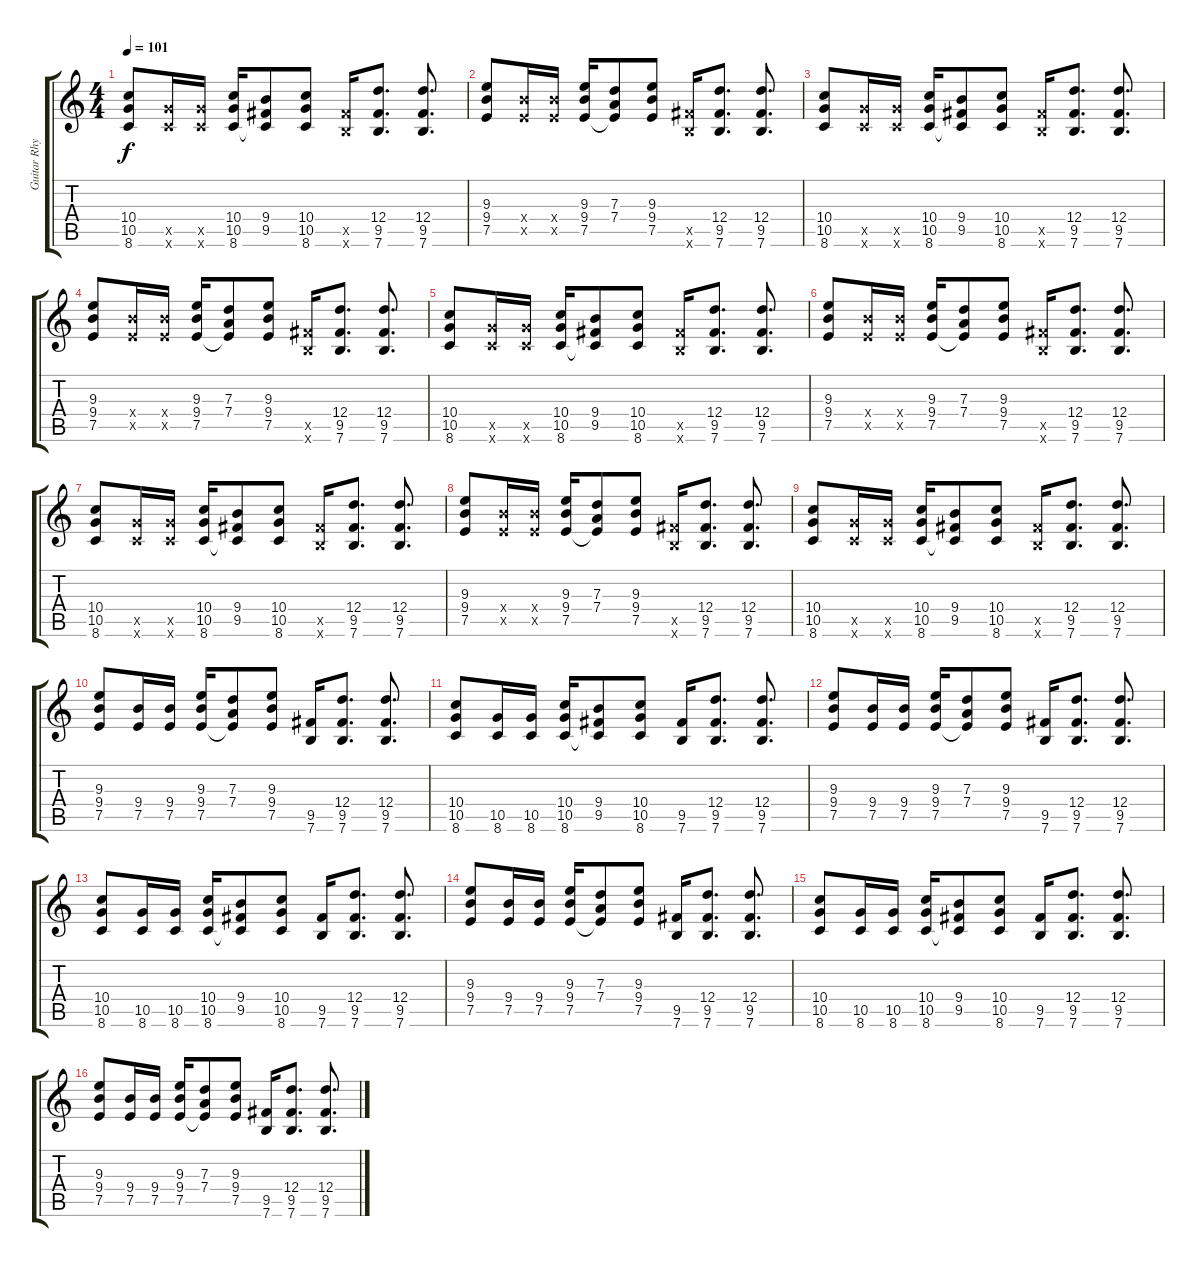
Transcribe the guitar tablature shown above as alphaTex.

\track ("Guitar Rhythm" "Guitar Rhy") {instrument distortionguitar}
\staff {score tabs}
\tuning (E4 B3 G3 D3 A2 E2) {hide}
\ts (4 4)
\tempo 101
\clef g2
\ks c
(10.4 10.5 8.6).8{dy f} (10.5{x} 8.6{x}).16 (10.5{x} 8.6{x}).16 (10.4 10.5 8.6).16 (9.4 9.5 8.6{t}).8 (10.4 10.5 8.6).8 (9.5{x} 7.6{x}).16 (12.4 9.5 7.6).8{d} (12.4 9.5 7.6).8{d} |
(9.3 9.4 7.5).8 (9.4{x} 7.5{x}).16 (9.4{x} 7.5{x}).16 (9.3 9.4 7.5).16 (7.3 7.4 7.5{t}).8 (9.3 9.4 7.5).8 (9.5{x} 7.6{x}).16 (12.4 9.5 7.6).8{d} (12.4 9.5 7.6).8{d} |
(10.4 10.5 8.6).8 (10.5{x} 8.6{x}).16 (10.5{x} 8.6{x}).16 (10.4 10.5 8.6).16 (9.4 9.5 8.6{t}).8 (10.4 10.5 8.6).8 (9.5{x} 7.6{x}).16 (12.4 9.5 7.6).8{d} (12.4 9.5 7.6).8{d} |
(9.3 9.4 7.5).8 (9.4{x} 7.5{x}).16 (9.4{x} 7.5{x}).16 (9.3 9.4 7.5).16 (7.3 7.4 7.5{t}).8 (9.3 9.4 7.5).8 (9.5{x} 7.6{x}).16 (12.4 9.5 7.6).8{d} (12.4 9.5 7.6).8{d} |
(10.4 10.5 8.6).8 (10.5{x} 8.6{x}).16 (10.5{x} 8.6{x}).16 (10.4 10.5 8.6).16 (9.4 9.5 8.6{t}).8 (10.4 10.5 8.6).8 (9.5{x} 7.6{x}).16 (12.4 9.5 7.6).8{d} (12.4 9.5 7.6).8{d} |
(9.3 9.4 7.5).8 (9.4{x} 7.5{x}).16 (9.4{x} 7.5{x}).16 (9.3 9.4 7.5).16 (7.3 7.4 7.5{t}).8 (9.3 9.4 7.5).8 (9.5{x} 7.6{x}).16 (12.4 9.5 7.6).8{d} (12.4 9.5 7.6).8{d} |
(10.4 10.5 8.6).8 (10.5{x} 8.6{x}).16 (10.5{x} 8.6{x}).16 (10.4 10.5 8.6).16 (9.4 9.5 8.6{t}).8 (10.4 10.5 8.6).8 (9.5{x} 7.6{x}).16 (12.4 9.5 7.6).8{d} (12.4 9.5 7.6).8{d} |
(9.3 9.4 7.5).8 (9.4{x} 7.5{x}).16 (9.4{x} 7.5{x}).16 (9.3 9.4 7.5).16 (7.3 7.4 7.5{t}).8 (9.3 9.4 7.5).8 (9.5{x} 7.6{x}).16 (12.4 9.5 7.6).8{d} (12.4 9.5 7.6).8{d} |
(10.4 10.5 8.6).8 (10.5{x} 8.6{x}).16 (10.5{x} 8.6{x}).16 (10.4 10.5 8.6).16 (9.4 9.5 8.6{t}).8 (10.4 10.5 8.6).8 (9.5{x} 7.6{x}).16 (12.4 9.5 7.6).8{d} (12.4 9.5 7.6).8{d} |
(9.3 9.4 7.5).8 (9.4 7.5).16 (9.4 7.5).16 (9.3 9.4 7.5).16 (7.3 7.4 7.5{t}).8 (9.3 9.4 7.5).8 (9.5 7.6).16 (12.4 9.5 7.6).8{d} (12.4 9.5 7.6).8{d} |
(10.4 10.5 8.6).8 (10.5 8.6).16 (10.5 8.6).16 (10.4 10.5 8.6).16 (9.4 9.5 8.6{t}).8 (10.4 10.5 8.6).8 (9.5 7.6).16 (12.4 9.5 7.6).8{d} (12.4 9.5 7.6).8{d} |
(9.3 9.4 7.5).8 (9.4 7.5).16 (9.4 7.5).16 (9.3 9.4 7.5).16 (7.3 7.4 7.5{t}).8 (9.3 9.4 7.5).8 (9.5 7.6).16 (12.4 9.5 7.6).8{d} (12.4 9.5 7.6).8{d} |
(10.4 10.5 8.6).8 (10.5 8.6).16 (10.5 8.6).16 (10.4 10.5 8.6).16 (9.4 9.5 8.6{t}).8 (10.4 10.5 8.6).8 (9.5 7.6).16 (12.4 9.5 7.6).8{d} (12.4 9.5 7.6).8{d} |
(9.3 9.4 7.5).8 (9.4 7.5).16 (9.4 7.5).16 (9.3 9.4 7.5).16 (7.3 7.4 7.5{t}).8 (9.3 9.4 7.5).8 (9.5 7.6).16 (12.4 9.5 7.6).8{d} (12.4 9.5 7.6).8{d} |
(10.4 10.5 8.6).8 (10.5 8.6).16 (10.5 8.6).16 (10.4 10.5 8.6).16 (9.4 9.5 8.6{t}).8 (10.4 10.5 8.6).8 (9.5 7.6).16 (12.4 9.5 7.6).8{d} (12.4 9.5 7.6).8{d} |
(9.3 9.4 7.5).8 (9.4 7.5).16 (9.4 7.5).16 (9.3 9.4 7.5).16 (7.3 7.4 7.5{t}).8 (9.3 9.4 7.5).8 (9.5 7.6).16 (12.4 9.5 7.6).8{d} (12.4 9.5 7.6).8{d}
